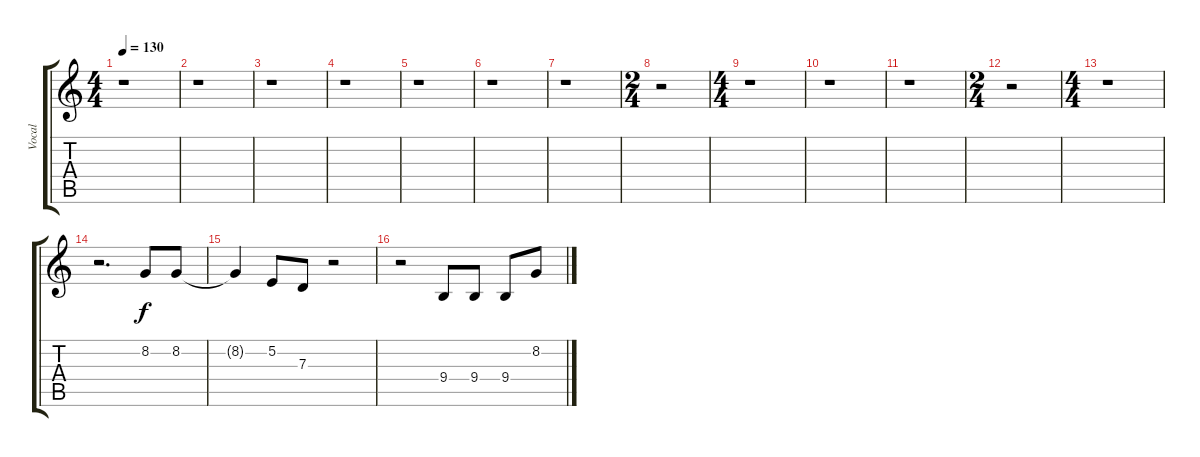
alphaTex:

\track ("Vocal" "Vocal") {instrument lead6voice}
\staff {score tabs}
\tuning (E4 B3 G3 D3 A2 E2) {hide}
\ts (4 4)
\tempo 130
\clef g2
\ks c
r.1{dy f} |
r.1 |
r.1 |
r.1 |
r.1 |
r.1 |
r.1 |
\ts (2 4)
r.2 |
\ts (4 4)
r.1 |
r.1 |
r.1 |
\ts (2 4)
r.2 |
\ts (4 4)
r.1 |
r.2{d} 8.2.8 8.2.8 |
8.2{t}.4 5.2.8 7.3.8 r.2 |
r.2 9.4.8 9.4.8 9.4.8 8.2.8
